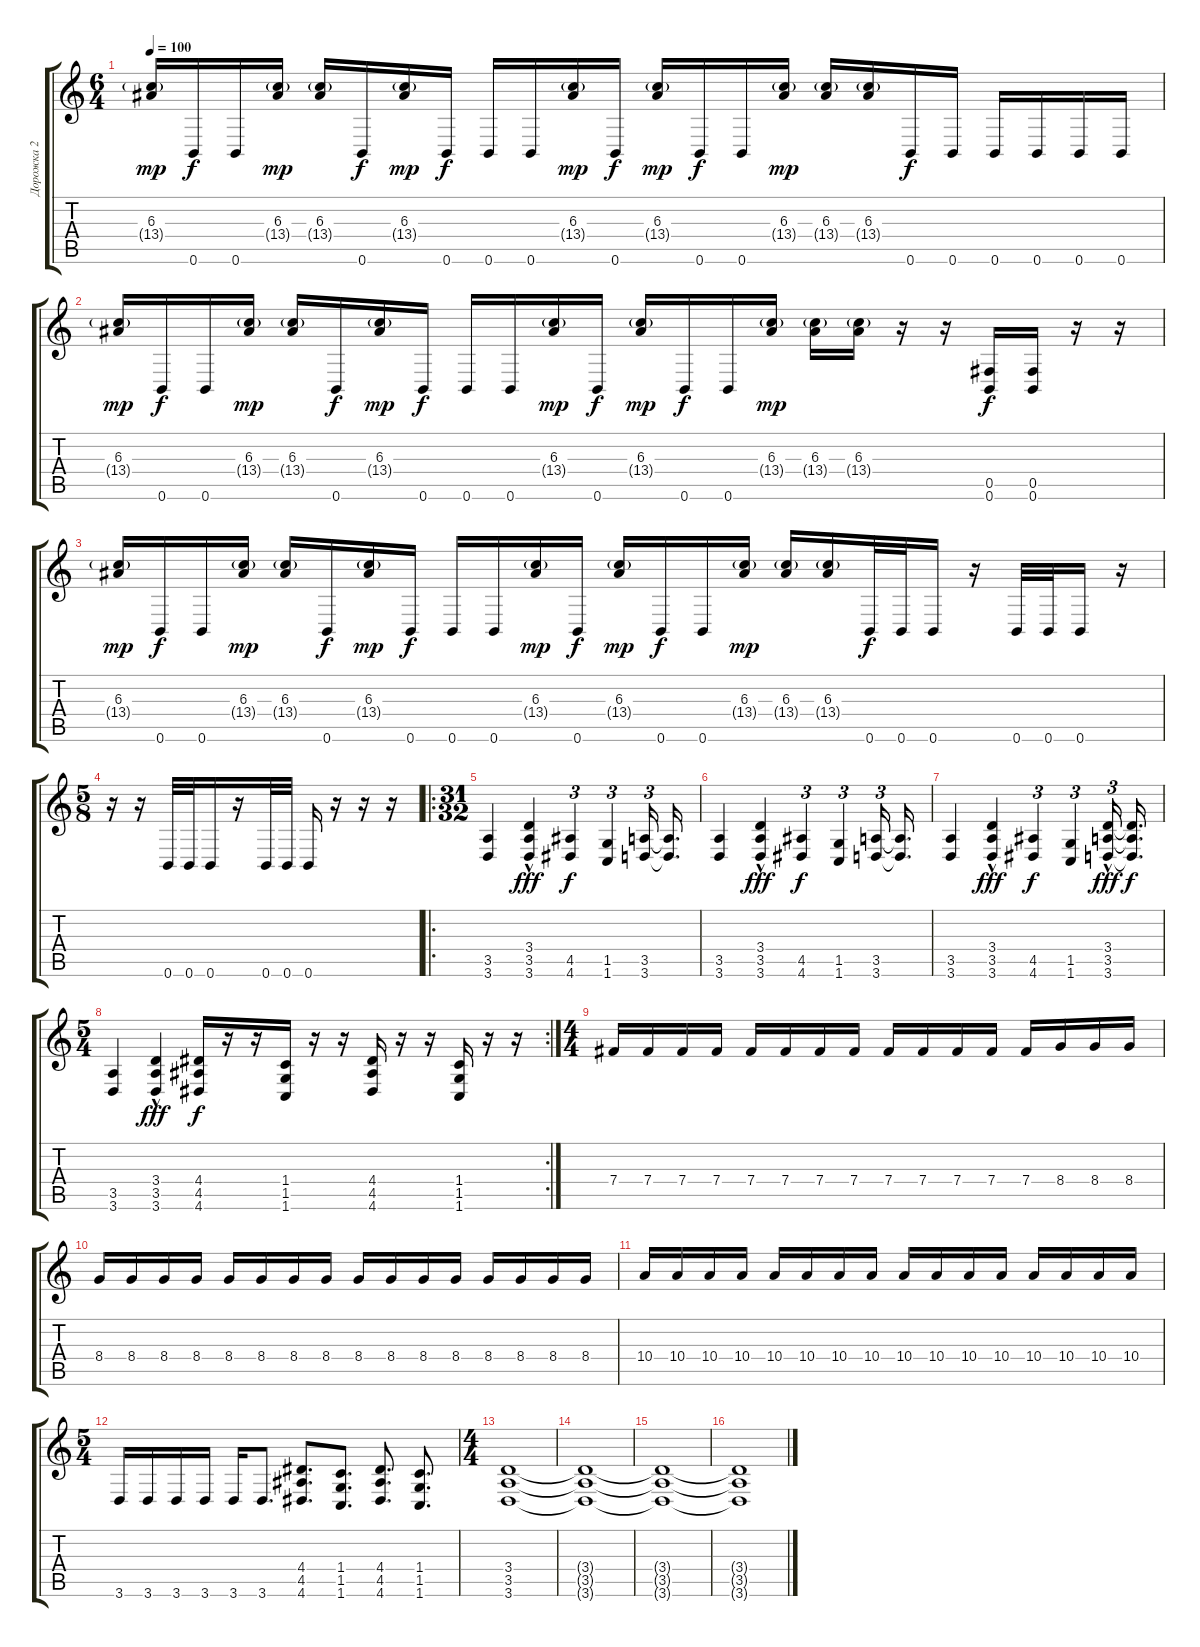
\track ("Дорожка 2" "Дорожка 2") {instrument overdrivenguitar}
\staff {score tabs}
\tuning (Db4 Ab3 E3 B2 Gb2 B1) {hide}
\ts (6 4)
\tempo 100
\clef g2
\ks c
(6.3 13.4{g}).16{dy mp} 0.6.16{dy f} 0.6.16 (6.3 13.4{g}).16{dy mp} (6.3 13.4{g}).16 0.6.16{dy f} (6.3 13.4{g}).16{dy mp} 0.6.16{dy f} 0.6.16 0.6.16 (6.3 13.4{g}).16{dy mp} 0.6.16{dy f} (6.3 13.4{g}).16{dy mp} 0.6.16{dy f} 0.6.16 (6.3 13.4{g}).16{dy mp} (6.3 13.4{g}).16 (6.3 13.4{g}).16 0.6.16{dy f} 0.6.16 0.6.16 0.6.16 0.6.16 0.6.16 |
(6.3 13.4{g}).16{dy mp} 0.6.16{dy f} 0.6.16 (6.3 13.4{g}).16{dy mp} (6.3 13.4{g}).16 0.6.16{dy f} (6.3 13.4{g}).16{dy mp} 0.6.16{dy f} 0.6.16 0.6.16 (6.3 13.4{g}).16{dy mp} 0.6.16{dy f} (6.3 13.4{g}).16{dy mp} 0.6.16{dy f} 0.6.16 (6.3 13.4{g}).16{dy mp} (6.3 13.4{g}).16 (6.3 13.4{g}).16 r.16 r.16 (0.5 0.6).16{dy f} (0.5 0.6).16 r.16 r.16 |
(6.3 13.4{g}).16{dy mp} 0.6.16{dy f} 0.6.16 (6.3 13.4{g}).16{dy mp} (6.3 13.4{g}).16 0.6.16{dy f} (6.3 13.4{g}).16{dy mp} 0.6.16{dy f} 0.6.16 0.6.16 (6.3 13.4{g}).16{dy mp} 0.6.16{dy f} (6.3 13.4{g}).16{dy mp} 0.6.16{dy f} 0.6.16 (6.3 13.4{g}).16{dy mp} (6.3 13.4{g}).16 (6.3 13.4{g}).16 0.6.32{dy f} 0.6.32 0.6.16 r.16 0.6.32 0.6.32 0.6.16 r.16 |
\ts (5 8)
r.16 r.16 0.6.32 0.6.32 0.6.16 r.16 0.6.32 0.6.32 0.6.16 r.16 r.16 r.16 |
\ro
\ts (31 32)
(3.5 3.6).4 (3.4{hac} 3.5 3.6).4{dy fff} (4.5 4.6).4{tu (3 2) dy f} (1.5 1.6).4{tu (3 2)} (3.5 3.6).16{tu (3 2)} (3.5{t} 3.6{t}).16{d} |
(3.5 3.6).4 (3.4{hac} 3.5 3.6).4{dy fff} (4.5 4.6).4{tu (3 2) dy f} (1.5 1.6).4{tu (3 2)} (3.5 3.6).16{tu (3 2)} (3.5{t} 3.6{t}).16{d} |
(3.5 3.6).4 (3.4{hac} 3.5 3.6).4{dy fff} (4.5 4.6).4{tu (3 2) dy f} (1.5 1.6).4{tu (3 2)} (3.4{hac} 3.5 3.6).16{tu (3 2) dy fff} (3.4{t} 3.5{t} 3.6{t}).16{d dy f} |
\rc 2
\ts (5 4)
(3.5 3.6).4 (3.4{hac} 3.5 3.6).4{dy fff} (4.4 4.5 4.6).16{dy f} r.16 r.16 (1.4 1.5 1.6).16 r.16 r.16 (4.4 4.5 4.6).16 r.16 r.16 (1.4 1.5 1.6).16 r.16 r.16 |
\ts (4 4)
7.4.16{volume 11 balance 10} 7.4.16 7.4.16 7.4.16 7.4.16 7.4.16 7.4.16 7.4.16 7.4.16 7.4.16 7.4.16 7.4.16 7.4.16 8.4.16 8.4.16 8.4.16 |
8.4.16 8.4.16 8.4.16 8.4.16 8.4.16 8.4.16 8.4.16 8.4.16 8.4.16 8.4.16 8.4.16 8.4.16 8.4.16 8.4.16 8.4.16 8.4.16 |
10.4.16 10.4.16 10.4.16 10.4.16 10.4.16 10.4.16 10.4.16 10.4.16 10.4.16 10.4.16 10.4.16 10.4.16 10.4.16 10.4.16 10.4.16 10.4.16 |
\ts (5 4)
3.6.16 3.6.16 3.6.16 3.6.16 3.6.16 3.6.8{d} (4.4 4.5 4.6).8{d} (1.4 1.5 1.6).8{d} (4.4 4.5 4.6).8{d} (1.4 1.5 1.6).8{d} |
\ts (4 4)
(3.4 3.5 3.6).1 |
(3.4{t} 3.5{t} 3.6{t}).1 |
(3.4{t} 3.5{t} 3.6{t}).1 |
(3.4{t} 3.5{t} 3.6{t}).1
